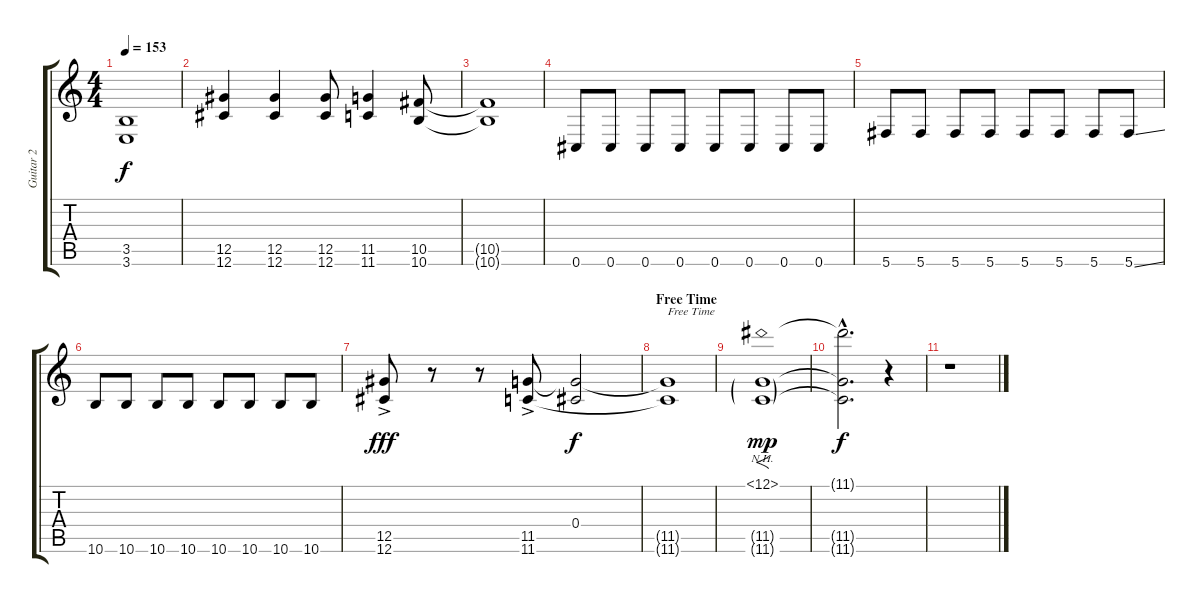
\track ("Guitar 2" "Guitar 2") {instrument distortionguitar}
\staff {score tabs}
\tuning (Eb4 Bb3 Gb3 Db3 Ab2 Db2) {hide}
\ts (4 4)
\tempo 153
\clef g2
\ks c
(3.5{t} 3.6{t}).1{dy f} |
(12.5 12.6).4 (12.5 12.6).4 (12.5 12.6).8 (11.5 11.6).4 (10.5 10.6).8 |
(10.5{t} 10.6{t}).1 |
0.6.8 0.6.8 0.6.8 0.6.8 0.6.8 0.6.8 0.6.8 0.6.8 |
5.6.8 5.6.8 5.6.8 5.6.8 5.6.8 5.6.8 5.6.8 5.6{ss}.8 |
10.6.8 10.6.8 10.6.8 10.6.8 10.6.8 10.6.8 10.6.8 10.6.8 |
(12.5{ac} 12.6{ac}).8{dy fff} r.8 r.8 (11.5{ac} 11.6{ac}).8 (0.4 11.5{t}).2{dy f} |
\section ("" "Free Time")
(11.5{t} 11.6{t}).1{txt "Free Time"} |
(11.1{nh} 11.5{g} 11.6{g}).1{f dy mp} |
(11.1{hac t} 11.5{hac t} 11.6{hac t}).2{d dy f} r.4 |
r.1
